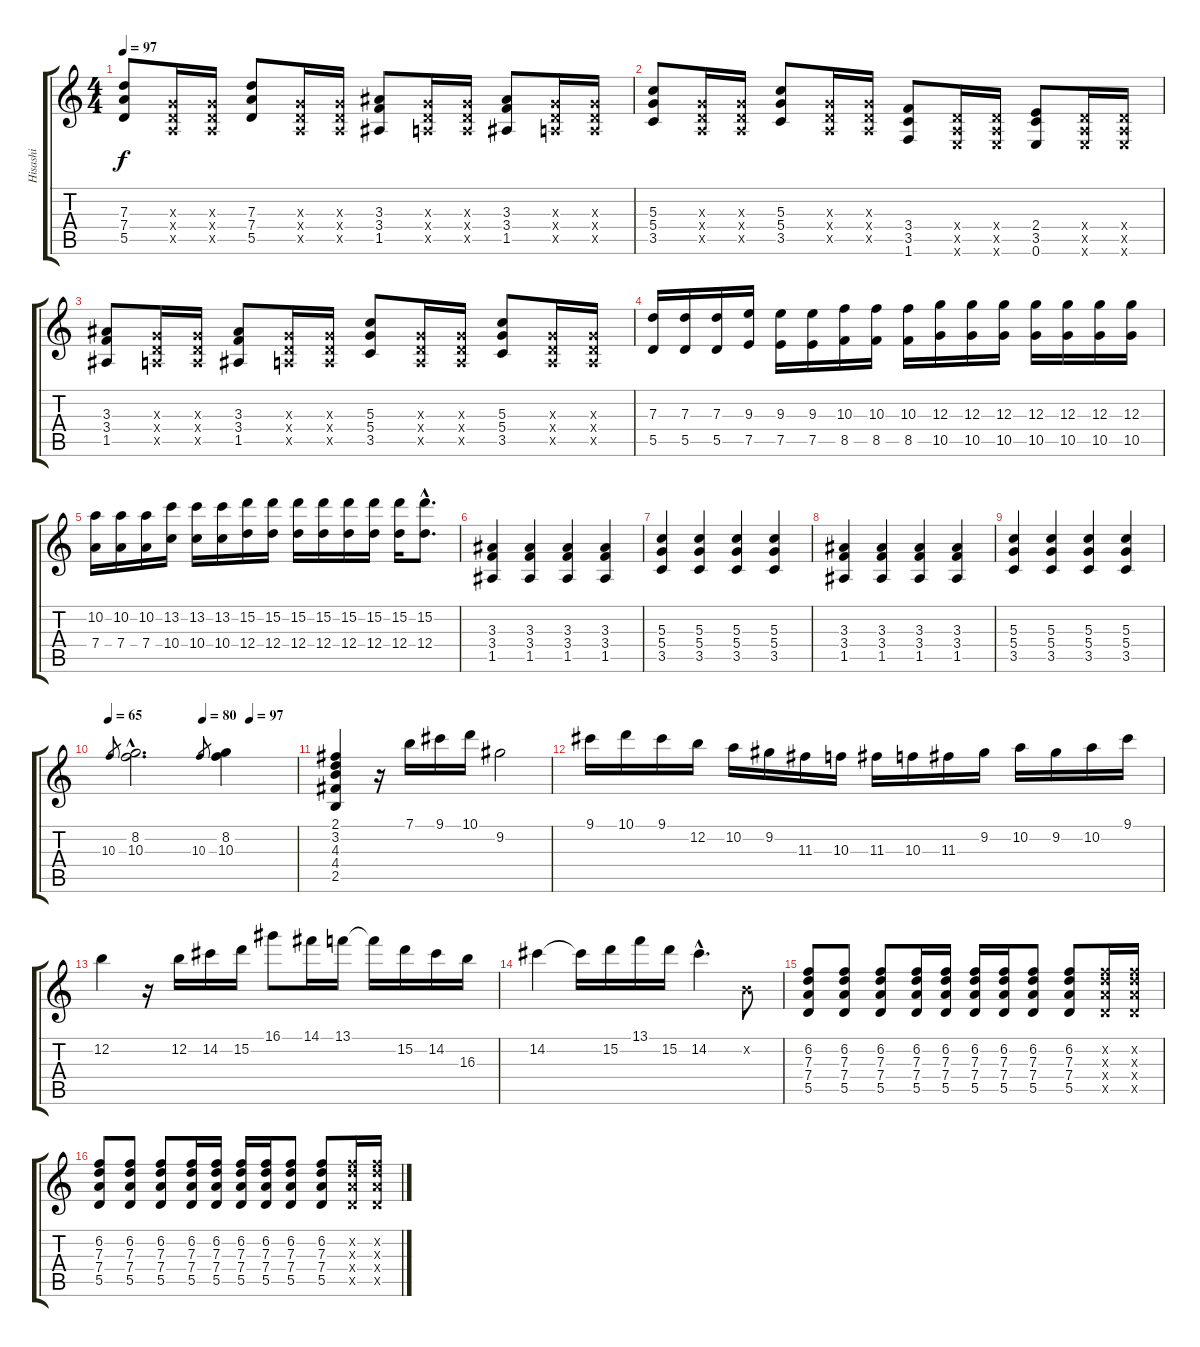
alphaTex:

\track ("Hisashi" "Hisashi") {instrument distortionguitar}
\staff {score tabs}
\tuning (E4 B3 G3 D3 A2 E2) {hide}
\ts (4 4)
\tempo 97
\clef g2
\ks c
(7.3 7.4 5.5).8{dy f} (0.3{x} 0.4{x} 0.5{x}).16 (0.3{x} 0.4{x} 0.5{x}).16 (7.3 7.4 5.5).8 (0.3{x} 0.4{x} 0.5{x}).16 (0.3{x} 0.4{x} 0.5{x}).16 (3.3 3.4 1.5).8 (0.3{x} 0.4{x} 0.5{x}).16 (0.3{x} 0.4{x} 0.5{x}).16 (3.3 3.4 1.5).8 (0.3{x} 0.4{x} 0.5{x}).16 (0.3{x} 0.4{x} 0.5{x}).16 |
(5.3 5.4 3.5).8 (0.3{x} 0.4{x} 0.5{x}).16 (0.3{x} 0.4{x} 0.5{x}).16 (5.3 5.4 3.5).8 (0.3{x} 0.4{x} 0.5{x}).16 (0.3{x} 0.4{x} 0.5{x}).16 (3.4 3.5 1.6).8 (0.4{x} 0.5{x} 0.6{x}).16 (0.4{x} 0.5{x} 0.6{x}).16 (2.4 3.5 0.6).8 (0.4{x} 0.5{x} 0.6{x}).16 (0.4{x} 0.5{x} 0.6{x}).16 |
(3.3 3.4 1.5).8 (0.3{x} 0.4{x} 0.5{x}).16 (0.3{x} 0.4{x} 0.5{x}).16 (3.3 3.4 1.5).8 (0.3{x} 0.4{x} 0.5{x}).16 (0.3{x} 0.4{x} 0.5{x}).16 (5.3 5.4 3.5).8 (0.3{x} 0.4{x} 0.5{x}).16 (0.3{x} 0.4{x} 0.5{x}).16 (5.3 5.4 3.5).8 (0.3{x} 0.4{x} 0.5{x}).16 (0.3{x} 0.4{x} 0.5{x}).16 |
(7.3 5.5).16 (7.3 5.5).16 (7.3 5.5).16 (9.3 7.5).16 (9.3 7.5).16 (9.3 7.5).16 (10.3 8.5).16 (10.3 8.5).16 (10.3 8.5).16 (12.3 10.5).16 (12.3 10.5).16 (12.3 10.5).16 (12.3 10.5).16 (12.3 10.5).16 (12.3 10.5).16 (12.3 10.5).16 |
(10.2 7.4).16 (10.2 7.4).16 (10.2 7.4).16 (13.2 10.4).16 (13.2 10.4).16 (13.2 10.4).16 (15.2 12.4).16 (15.2 12.4).16 (15.2 12.4).16 (15.2 12.4).16 (15.2 12.4).16 (15.2 12.4).16 (15.2 12.4).16 (15.2{hac} 12.4{hac}).8{d} |
(3.3 3.4 1.5).4 (3.3 3.4 1.5).4 (3.3 3.4 1.5).4 (3.3 3.4 1.5).4 |
(5.3 5.4 3.5).4 (5.3 5.4 3.5).4 (5.3 5.4 3.5).4 (5.3 5.4 3.5).4 |
(3.3 3.4 1.5).4 (3.3 3.4 1.5).4 (3.3 3.4 1.5).4 (3.3 3.4 1.5).4 |
(5.3 5.4 3.5).4 (5.3 5.4 3.5).4 (5.3 5.4 3.5).4 (5.3 5.4 3.5).4 |
\tempo 65
\tempo (80 0.5)
\tempo (97 0.75)
10.3.8{gr} (8.2{hac} 10.3{hac}).2{d} 10.3.8{gr} (8.2 10.3).4 |
(2.1 3.2 4.3 4.4 2.5).4{volume 16} r.16 7.1.16 9.1.16 10.1.16 9.2.2 |
9.1.16 10.1.16 9.1.16 12.2.16 10.2.16 9.2.16 11.3.16 10.3.16 11.3.16 10.3.16 11.3.16 9.2.16 10.2.16 9.2.16 10.2.16 9.1.16 |
12.2.4 r.16 12.2.16 14.2.16 15.2.16 16.1.8 14.1.16 13.1.16 13.1{t}.16 15.2.16 14.2.16 16.3.16 |
14.2.4 14.2{t}.16 15.2.16 13.1.16 15.2.16 14.2{hac}.4{d} 0.2{x}.8 |
(6.2 7.3 7.4 5.5).8{volume 9} (6.2 7.3 7.4 5.5).8 (6.2 7.3 7.4 5.5).8 (6.2 7.3 7.4 5.5).16 (6.2 7.3 7.4 5.5).16 (6.2 7.3 7.4 5.5).16 (6.2 7.3 7.4 5.5).16 (6.2 7.3 7.4 5.5).8 (6.2 7.3 7.4 5.5).8 (6.2{x} 7.3{x} 7.4{x} 5.5{x}).16 (6.2{x} 7.3{x} 7.4{x} 5.5{x}).16 |
(6.2 7.3 7.4 5.5).8 (6.2 7.3 7.4 5.5).8 (6.2 7.3 7.4 5.5).8 (6.2 7.3 7.4 5.5).16 (6.2 7.3 7.4 5.5).16 (6.2 7.3 7.4 5.5).16 (6.2 7.3 7.4 5.5).16 (6.2 7.3 7.4 5.5).8 (6.2 7.3 7.4 5.5).8 (6.2{x} 7.3{x} 7.4{x} 5.5{x}).16 (6.2{x} 7.3{x} 7.4{x} 5.5{x}).16
